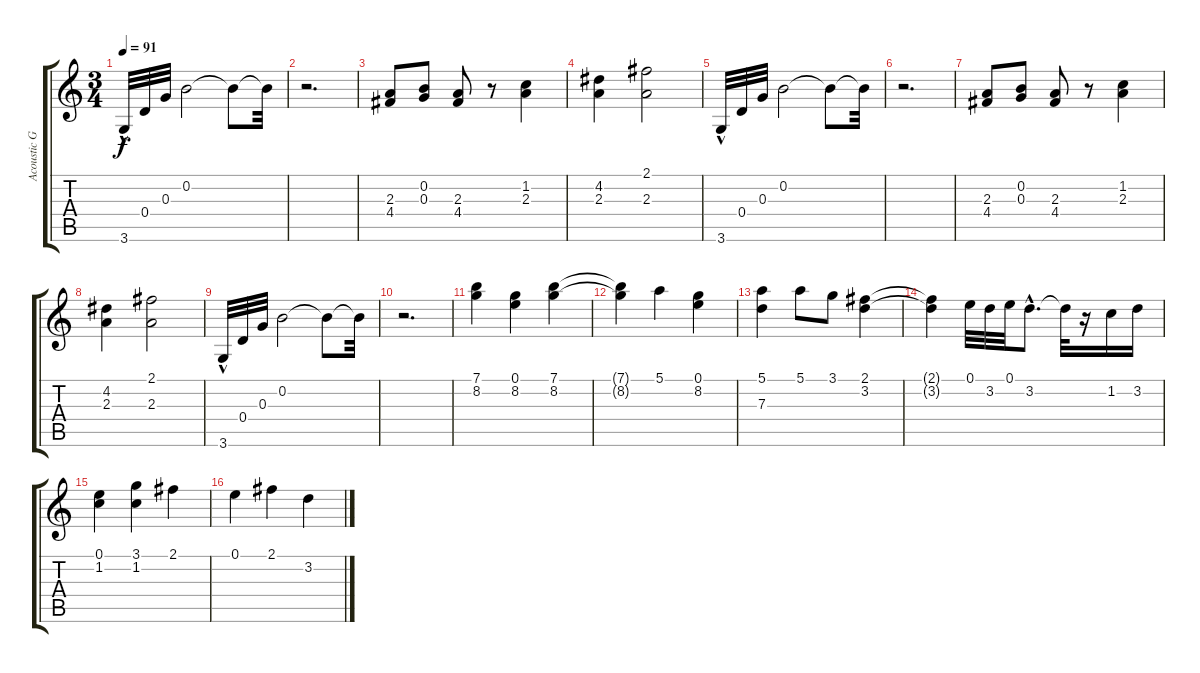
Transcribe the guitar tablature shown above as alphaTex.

\track ("Acoustic Guitar 1" "Acoustic G") {instrument acousticguitarnylon}
\staff {score tabs}
\tuning (E4 B3 G3 D3 A2 E2) {hide}
\ts (3 4)
\tempo 91
\clef g2
\ks c
3.6{hac}.32{dy f} 0.4.32 0.3.32 0.2.2 0.2{t}.8 0.2{t}.32 |
r.2{d} |
(2.3 4.4).8 (0.2 0.3).8 (2.3 4.4).8 r.8 (1.2 2.3).4 |
(4.2 2.3).4 (2.1 2.3).2 |
3.6{hac}.32 0.4.32 0.3.32 0.2.2 0.2{t}.8 0.2{t}.32 |
r.2{d} |
(2.3 4.4).8 (0.2 0.3).8 (2.3 4.4).8 r.8 (1.2 2.3).4 |
(4.2 2.3).4 (2.1 2.3).2 |
3.6{hac}.32 0.4.32 0.3.32 0.2.2 0.2{t}.8 0.2{t}.32 |
r.2{d} |
(7.1 8.2).4 (0.1 8.2).4 (7.1 8.2).4 |
(7.1{t} 8.2{t}).4 5.1.4 (0.1 8.2).4 |
(5.1 7.3).4 5.1.8 3.1.8 (2.1 3.2).4 |
(2.1{t} 3.2{t}).4 0.1.32 3.2.32 0.1.32 3.2{hac}.8{d} 3.2{t}.32 r.16 1.2.16 3.2.16 |
(0.1 1.2).4 (3.1 1.2).4 2.1.4 |
0.1.4 2.1.4 3.2.4
